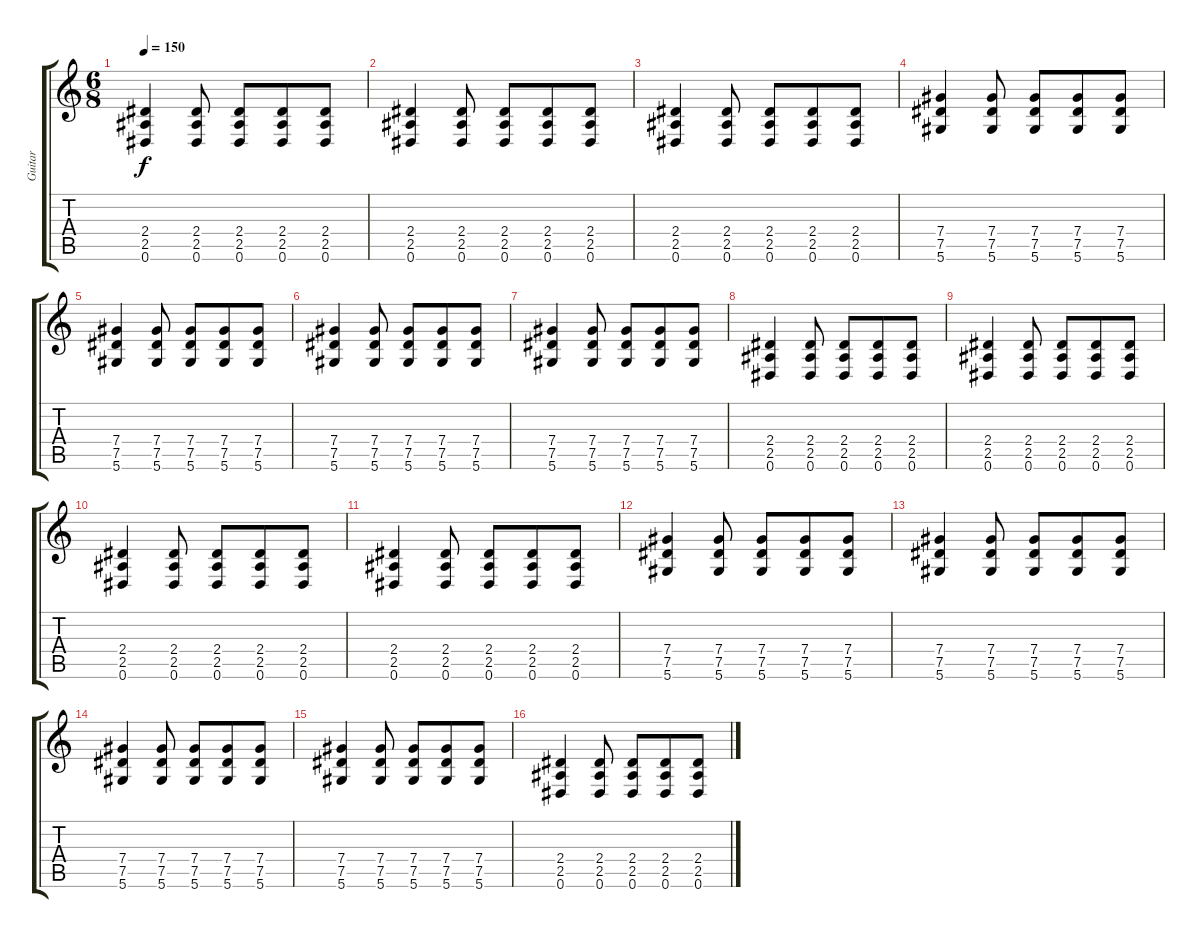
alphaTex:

\track ("Guitar" "Guitar") {instrument distortionguitar}
\staff {score tabs}
\tuning (Eb4 Bb3 Gb3 Db3 Ab2 Eb2) {hide}
\ts (6 8)
\tempo 150
\clef g2
\ks c
(2.4 2.5 0.6).4{dy f} (2.4 2.5 0.6).8 (2.4 2.5 0.6).8 (2.4 2.5 0.6).8 (2.4 2.5 0.6).8 |
(2.4 2.5 0.6).4 (2.4 2.5 0.6).8 (2.4 2.5 0.6).8 (2.4 2.5 0.6).8 (2.4 2.5 0.6).8 |
(2.4 2.5 0.6).4 (2.4 2.5 0.6).8 (2.4 2.5 0.6).8 (2.4 2.5 0.6).8 (2.4 2.5 0.6).8 |
(7.4 7.5 5.6).4 (7.4 7.5 5.6).8 (7.4 7.5 5.6).8 (7.4 7.5 5.6).8 (7.4 7.5 5.6).8 |
(7.4 7.5 5.6).4 (7.4 7.5 5.6).8 (7.4 7.5 5.6).8 (7.4 7.5 5.6).8 (7.4 7.5 5.6).8 |
(7.4 7.5 5.6).4 (7.4 7.5 5.6).8 (7.4 7.5 5.6).8 (7.4 7.5 5.6).8 (7.4 7.5 5.6).8 |
(7.4 7.5 5.6).4 (7.4 7.5 5.6).8 (7.4 7.5 5.6).8 (7.4 7.5 5.6).8 (7.4 7.5 5.6).8 |
(2.4 2.5 0.6).4 (2.4 2.5 0.6).8 (2.4 2.5 0.6).8 (2.4 2.5 0.6).8 (2.4 2.5 0.6).8 |
(2.4 2.5 0.6).4 (2.4 2.5 0.6).8 (2.4 2.5 0.6).8 (2.4 2.5 0.6).8 (2.4 2.5 0.6).8 |
(2.4 2.5 0.6).4 (2.4 2.5 0.6).8 (2.4 2.5 0.6).8 (2.4 2.5 0.6).8 (2.4 2.5 0.6).8 |
(2.4 2.5 0.6).4 (2.4 2.5 0.6).8 (2.4 2.5 0.6).8 (2.4 2.5 0.6).8 (2.4 2.5 0.6).8 |
(7.4 7.5 5.6).4 (7.4 7.5 5.6).8 (7.4 7.5 5.6).8 (7.4 7.5 5.6).8 (7.4 7.5 5.6).8 |
(7.4 7.5 5.6).4 (7.4 7.5 5.6).8 (7.4 7.5 5.6).8 (7.4 7.5 5.6).8 (7.4 7.5 5.6).8 |
(7.4 7.5 5.6).4 (7.4 7.5 5.6).8 (7.4 7.5 5.6).8 (7.4 7.5 5.6).8 (7.4 7.5 5.6).8 |
(7.4 7.5 5.6).4 (7.4 7.5 5.6).8 (7.4 7.5 5.6).8 (7.4 7.5 5.6).8 (7.4 7.5 5.6).8 |
(2.4 2.5 0.6).4 (2.4 2.5 0.6).8 (2.4 2.5 0.6).8 (2.4 2.5 0.6).8 (2.4 2.5 0.6).8
